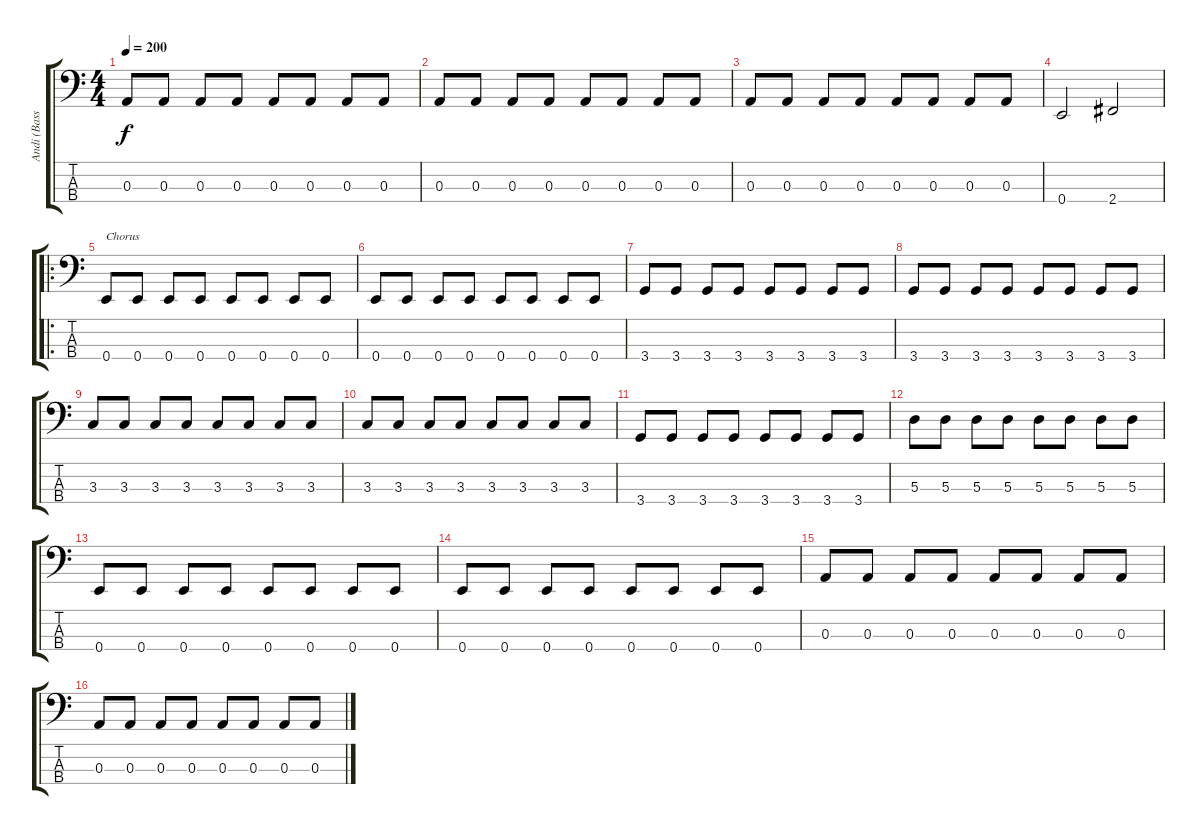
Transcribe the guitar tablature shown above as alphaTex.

\track ("Andi (Bass)" "Andi (Bass") {instrument electricbassfinger}
\staff {score tabs}
\tuning (G2 D2 A1 E1) {hide}
\ts (4 4)
\tempo 200
\clef f4
\ks c
0.3.8{dy f} 0.3.8 0.3.8 0.3.8 0.3.8 0.3.8 0.3.8 0.3.8 |
0.3.8 0.3.8 0.3.8 0.3.8 0.3.8 0.3.8 0.3.8 0.3.8 |
0.3.8 0.3.8 0.3.8 0.3.8 0.3.8 0.3.8 0.3.8 0.3.8 |
0.4.2 2.4.2 |
\ro
0.4.8{txt "Chorus"} 0.4.8 0.4.8 0.4.8 0.4.8 0.4.8 0.4.8 0.4.8 |
0.4.8 0.4.8 0.4.8 0.4.8 0.4.8 0.4.8 0.4.8 0.4.8 |
3.4.8 3.4.8 3.4.8 3.4.8 3.4.8 3.4.8 3.4.8 3.4.8 |
3.4.8 3.4.8 3.4.8 3.4.8 3.4.8 3.4.8 3.4.8 3.4.8 |
3.3.8 3.3.8 3.3.8 3.3.8 3.3.8 3.3.8 3.3.8 3.3.8 |
3.3.8 3.3.8 3.3.8 3.3.8 3.3.8 3.3.8 3.3.8 3.3.8 |
3.4.8 3.4.8 3.4.8 3.4.8 3.4.8 3.4.8 3.4.8 3.4.8 |
5.3.8 5.3.8 5.3.8 5.3.8 5.3.8 5.3.8 5.3.8 5.3.8 |
0.4.8 0.4.8 0.4.8 0.4.8 0.4.8 0.4.8 0.4.8 0.4.8 |
0.4.8 0.4.8 0.4.8 0.4.8 0.4.8 0.4.8 0.4.8 0.4.8 |
0.3.8 0.3.8 0.3.8 0.3.8 0.3.8 0.3.8 0.3.8 0.3.8 |
0.3.8 0.3.8 0.3.8 0.3.8 0.3.8 0.3.8 0.3.8 0.3.8
